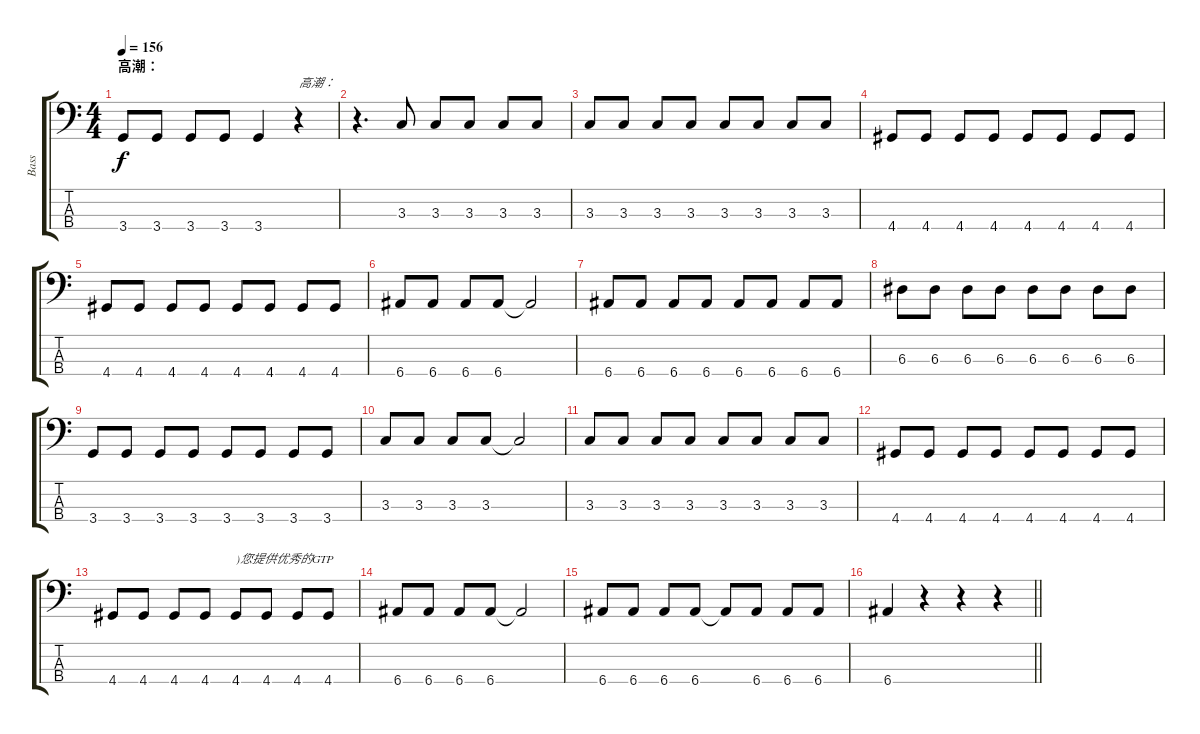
\track ("Bass" "Bass") {instrument electricbassfinger}
\staff {score tabs}
\tuning (G2 D2 A1 E1) {hide}
\ts (4 4)
\section ("" "高潮：")
\tempo 156
\clef f4
\ks c
3.4.8{dy f} 3.4.8 3.4.8 3.4.8 3.4.4 r.4{txt "高潮："} |
r.4{d} 3.3.8 3.3.8 3.3.8 3.3.8 3.3.8 |
3.3.8 3.3.8 3.3.8 3.3.8 3.3.8 3.3.8 3.3.8 3.3.8 |
4.4.8 4.4.8 4.4.8 4.4.8 4.4.8 4.4.8 4.4.8 4.4.8 |
4.4.8 4.4.8 4.4.8 4.4.8 4.4.8 4.4.8 4.4.8 4.4.8 |
6.4.8 6.4.8 6.4.8 6.4.8 6.4{t}.2 |
6.4.8 6.4.8 6.4.8 6.4.8 6.4.8 6.4.8 6.4.8 6.4.8 |
6.3.8 6.3.8 6.3.8 6.3.8 6.3.8 6.3.8 6.3.8 6.3.8 |
3.4.8 3.4.8 3.4.8 3.4.8 3.4.8 3.4.8 3.4.8 3.4.8 |
3.3.8 3.3.8 3.3.8 3.3.8 3.3{t}.2 |
3.3.8 3.3.8 3.3.8 3.3.8 3.3.8 3.3.8 3.3.8 3.3.8 |
4.4.8 4.4.8 4.4.8 4.4.8 4.4.8 4.4.8 4.4.8 4.4.8 |
4.4.8 4.4.8 4.4.8 4.4.8 4.4.8{txt ")您提供优秀的GTP"} 4.4.8 4.4.8 4.4.8 |
6.4.8 6.4.8 6.4.8 6.4.8 6.4{t}.2 |
6.4.8 6.4.8 6.4.8 6.4.8 6.4{t}.8 6.4.8 6.4.8 6.4.8 |
\barLineRight lightlight
6.4.4 r.4 r.4 r.4
